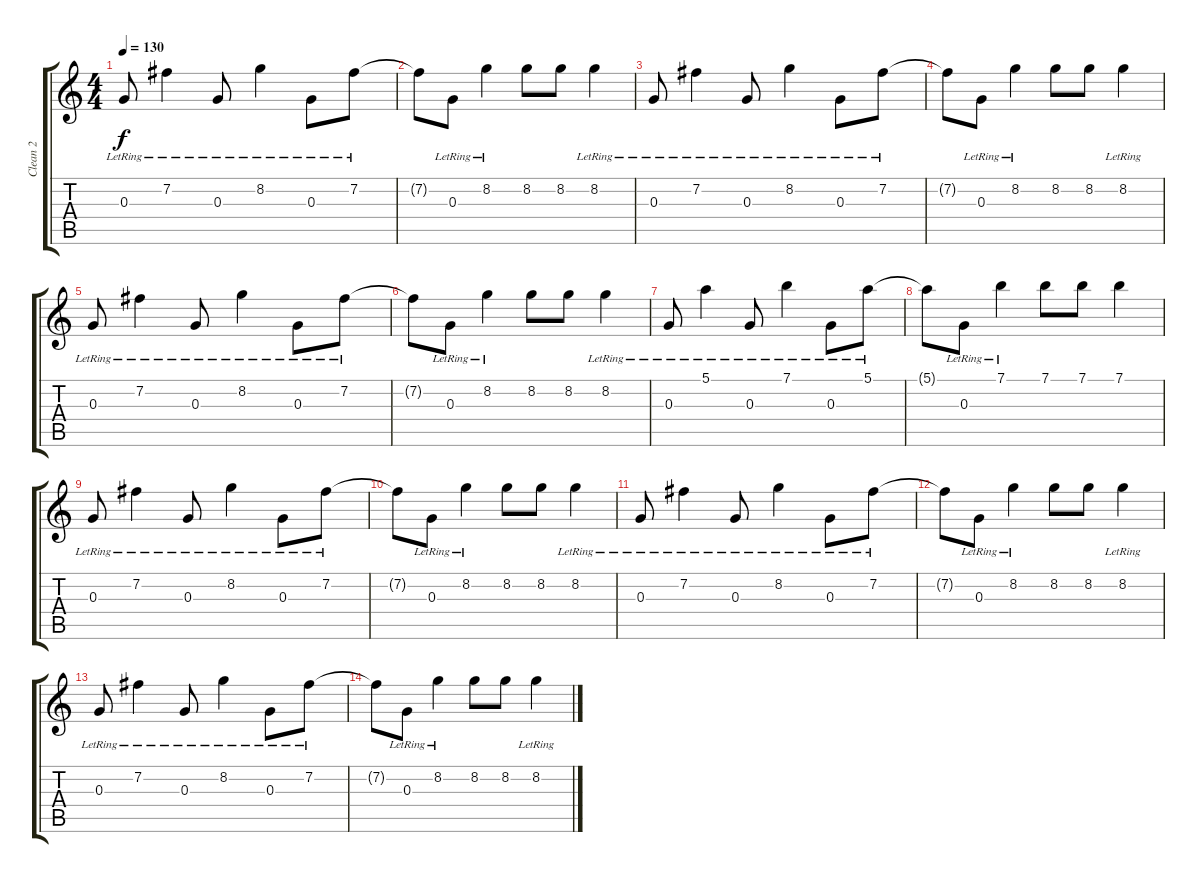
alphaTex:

\track ("Clean 2" "Clean 2") {instrument electricguitarclean}
\staff {score tabs}
\tuning (E4 B3 G3 D3 A2 E2) {hide}
\ts (4 4)
\tempo 130
\clef g2
\ks c
0.3{lr}.8{dy f} 7.2{lr}.4 0.3{lr}.8 8.2{lr}.4 0.3{lr}.8 7.2{lr}.8 |
7.2{t}.8 0.3{lr}.8 8.2{lr}.4 8.2.8 8.2.8 8.2{lr}.4 |
0.3{lr}.8 7.2{lr}.4 0.3{lr}.8 8.2{lr}.4 0.3{lr}.8 7.2{lr}.8 |
7.2{t}.8 0.3{lr}.8 8.2{lr}.4 8.2.8 8.2.8 8.2{lr}.4 |
0.3{lr}.8 7.2{lr}.4 0.3{lr}.8 8.2{lr}.4 0.3{lr}.8 7.2{lr}.8 |
7.2{t}.8 0.3{lr}.8 8.2{lr}.4 8.2.8 8.2.8 8.2{lr}.4 |
0.3{lr}.8 5.1{lr}.4 0.3{lr}.8 7.1{lr}.4 0.3{lr}.8 5.1{lr}.8 |
5.1{t}.8 0.3{lr}.8 7.1{lr}.4 7.1.8 7.1.8 7.1.4 |
0.3{lr}.8 7.2{lr}.4 0.3{lr}.8 8.2{lr}.4 0.3{lr}.8 7.2{lr}.8 |
7.2{t}.8 0.3{lr}.8 8.2{lr}.4 8.2.8 8.2.8 8.2{lr}.4 |
0.3{lr}.8 7.2{lr}.4 0.3{lr}.8 8.2{lr}.4 0.3{lr}.8 7.2{lr}.8 |
7.2{t}.8 0.3{lr}.8 8.2{lr}.4 8.2.8 8.2.8 8.2{lr}.4 |
0.3{lr}.8 7.2{lr}.4 0.3{lr}.8 8.2{lr}.4 0.3{lr}.8 7.2{lr}.8 |
7.2{t}.8 0.3{lr}.8 8.2{lr}.4 8.2.8 8.2.8 8.2{lr}.4
